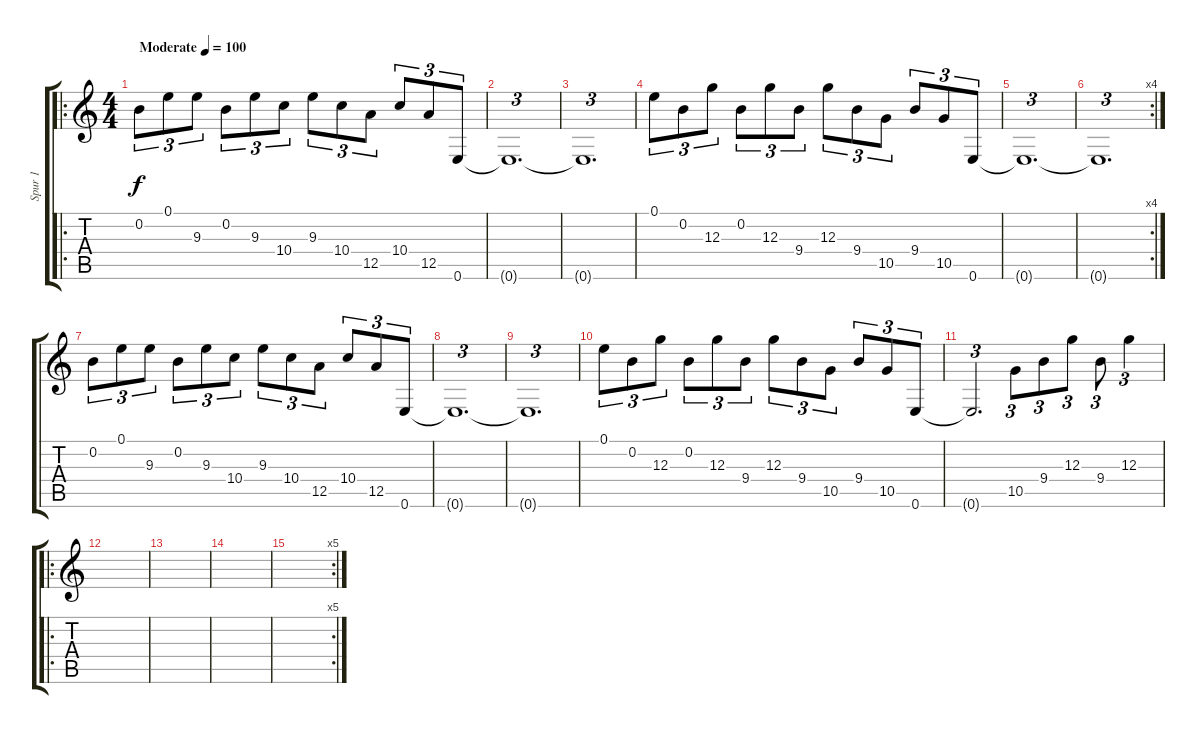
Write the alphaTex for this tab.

\track ("Spur 1" "Spur 1") {instrument electricguitarclean}
\staff {score tabs}
\tuning (E4 B3 G3 D3 A2 E2) {hide}
\ro
\ts (4 4)
\tempo (100 "Moderate")
\clef g2
\ks c
0.2.8{tu (3 2) dy f instrument electricguitarclean} 0.1.8{tu (3 2)} 9.3.8{tu (3 2)} 0.2.8{tu (3 2)} 9.3.8{tu (3 2)} 10.4.8{tu (3 2)} 9.3.8{tu (3 2)} 10.4.8{tu (3 2)} 12.5.8{tu (3 2)} 10.4.8{tu (3 2)} 12.5.8{tu (3 2)} 0.6.8{tu (3 2)} |
0.6{t}.1{d tu (3 2)} |
0.6{t}.1{d tu (3 2)} |
0.1.8{tu (3 2)} 0.2.8{tu (3 2)} 12.3.8{tu (3 2)} 0.2.8{tu (3 2)} 12.3.8{tu (3 2)} 9.4.8{tu (3 2)} 12.3.8{tu (3 2)} 9.4.8{tu (3 2)} 10.5.8{tu (3 2)} 9.4.8{tu (3 2)} 10.5.8{tu (3 2)} 0.6.8{tu (3 2)} |
0.6{t}.1{d tu (3 2)} |
\rc 4
0.6{t}.1{d tu (3 2)} |
0.2.8{tu (3 2)} 0.1.8{tu (3 2)} 9.3.8{tu (3 2)} 0.2.8{tu (3 2)} 9.3.8{tu (3 2)} 10.4.8{tu (3 2)} 9.3.8{tu (3 2)} 10.4.8{tu (3 2)} 12.5.8{tu (3 2)} 10.4.8{tu (3 2)} 12.5.8{tu (3 2)} 0.6.8{tu (3 2)} |
0.6{t}.1{d tu (3 2)} |
0.6{t}.1{d tu (3 2)} |
0.1.8{tu (3 2)} 0.2.8{tu (3 2)} 12.3.8{tu (3 2)} 0.2.8{tu (3 2)} 12.3.8{tu (3 2)} 9.4.8{tu (3 2)} 12.3.8{tu (3 2)} 9.4.8{tu (3 2)} 10.5.8{tu (3 2)} 9.4.8{tu (3 2)} 10.5.8{tu (3 2)} 0.6.8{tu (3 2)} |
0.6{t}.2{d tu (3 2)} 10.5.8{tu (3 2)} 9.4.8{tu (3 2)} 12.3.8{tu (3 2)} 9.4.8{tu (3 2)} 12.3.4{tu (3 2)} |
\ro
|
|
|
\rc 5
